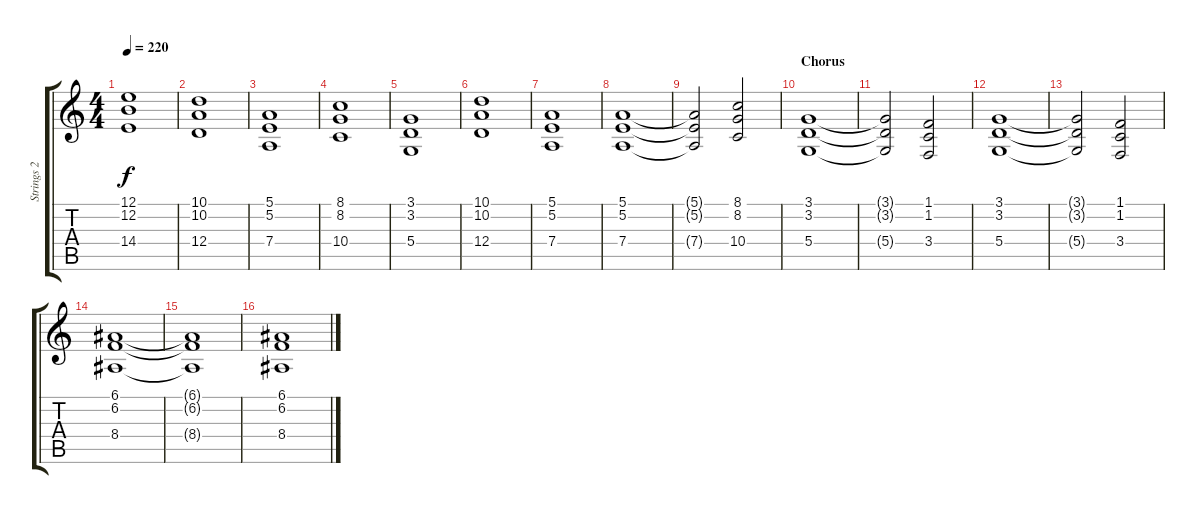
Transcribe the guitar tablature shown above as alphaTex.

\track ("Strings 2" "Strings 2") {instrument stringensemble2}
\staff {score tabs}
\tuning (E4 B3 G3 D3 A2 E2) {hide}
\ts (4 4)
\tempo 220
\clef g2
\ks c
(12.1 12.2 14.4).1{dy f} |
(10.1 10.2 12.4).1 |
(5.1 5.2 7.4).1 |
(8.1 8.2 10.4).1 |
(3.1 3.2 5.4).1 |
(10.1 10.2 12.4).1 |
(5.1 5.2 7.4).1 |
(5.1 5.2 7.4).1 |
(5.1{t} 5.2{t} 7.4{t}).2 (8.1 8.2 10.4).2 |
\section ("" "Chorus")
(3.1 3.2 5.4).1 |
(3.1{t} 3.2{t} 5.4{t}).2 (1.1 1.2 3.4).2 |
(3.1 3.2 5.4).1 |
(3.1{t} 3.2{t} 5.4{t}).2 (1.1 1.2 3.4).2 |
(6.1 6.2 8.4).1 |
(6.1{t} 6.2{t} 8.4{t}).1 |
(6.1 6.2 8.4).1
